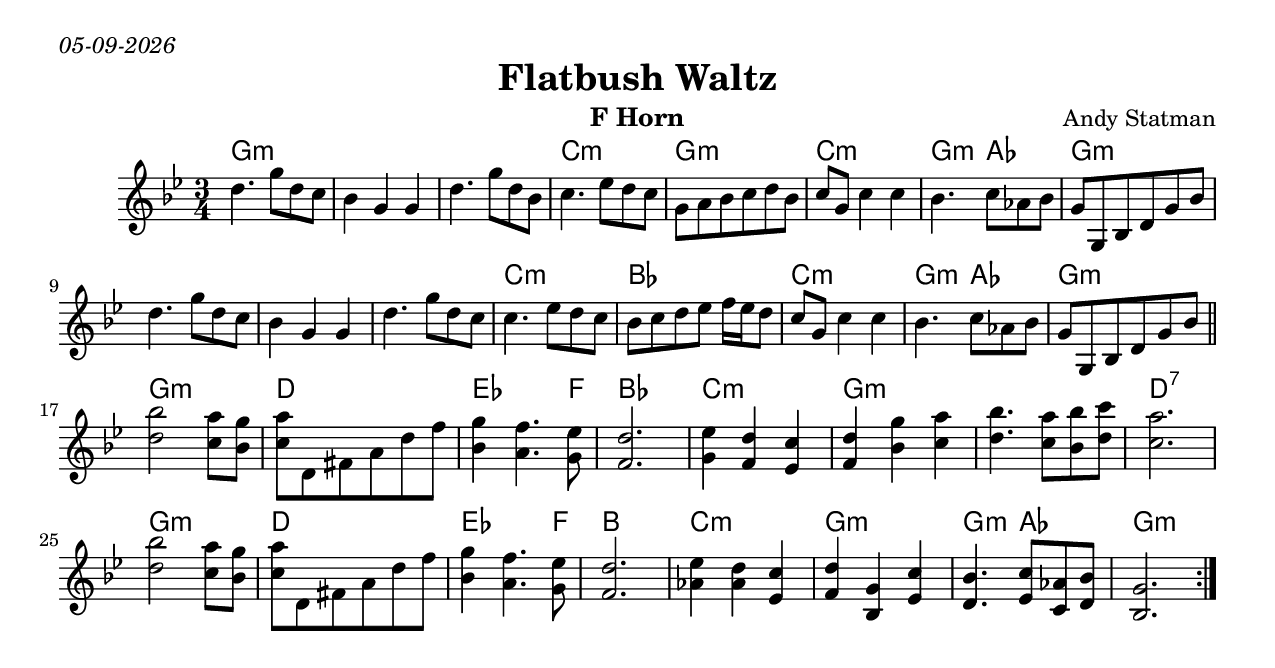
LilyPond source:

\version "2.20.0"
\include "english.ly"
\pointAndClickOff
\paper{
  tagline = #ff
  print-all-headers = ##t
  #(set-paper-size "letter")
}
date = #(strftime "%d-%m-%Y" (localtime (current-time)))

\markup{ \italic{ \date }  }

%\markup{ Got something to say? }

global = {
  \clef treble
  \key g \minor
  \time 3/4
  \set Score.markFormatter = #format-mark-box-alphabet
}

%#################################### Melody ########################
%melody =  \transpose c d \relative c' {  %transpose for clarinet
melody = \relative c'' {
  \global
  %\partial 16*3 a16 d f   %lead in notes

  \repeat volta 2{
   %\mark \default
   d4. g8 d c
   bf4 g g
   d'4. g8 d bf
   c4. ef8 d c

   g8 a bf c d bf
   c8 g c4 c
   %d4. g8 d c
   bf4. c8 af bf
   g8 g, bf d g bf

   d4. g8 d c
   bf4 g g
   d'4. g8 d c
   c4. ef8 d c

   bf8 c d ef f16 ef d8|
   c8 g c4 c
   bf4. c8 af bf
   g8 g, bf d g bf \bar"||"
   \break
   %   B part
   <<d2 bf'>><< a8  c,>> <<bf g'>>
   <<a8 c,>> d,fs a d f
   <<bf,4 g'>> <<a,4. f'>> <<g,8 ef'>>
   <<d2. f,>>
   % higher note 2nd
   <<ef'4 g,>><<f d'>> <<ef, c' >>
   <<f,4 d'>> <<bf g'>> <<c, a'>>
   <<{d,4. c8 bf d
      c2.
      d2 c8 bf
     }
     {bf'4. a8 bf c
      a2.
      bf2 a8 g
   }>>

   <<c,8 a'>> d,, fs a d f %maybe f #

   <<{bf,4  a4. g8
      f2.
      af4 af ef
      f4 bf, ef
      d4. ef8 c d
      bf2.
     }
     {g''4 f4. ef8
     d2.
     ef4 d c
     d4 g, c
     bf4.c8 af bf
     g2.
   }>>


  }




}
%################################# Lyrics #####################
%\addlyrics{ \set stanza = #"1. " }
%################################# Chords #######################
harmonies = \chordmode {
  g2.*3:m
  c2.:m
  g2.:m
  c2.:m
  g4.:m af4.
  g2.*4:m
  c2.:m
  bf2.
  c2.:m
  g4.:m af4.
  g2.:m
  % high part
  g2.:m
  d2.
  ef8*5 f8
  bf2.
  c2.:m
  g2.*2:m
  d2.:7
  g2.:m
  d2.
  ef8*5 f8
  b2.
  c2.:m
  g4*3:m
  g4.:m af4.:
  g2.:m
}

\score {
  <<
    \new ChordNames {
      \set chordChanges = ##f
      \harmonies
    }
    \new Staff   \melody
  >>
  \header{
    title= "Flatbush Waltz"
    subtitle=""
    composer= "Andy Statman"
    instrument = "F Horn"
    arranger= ""
  }
  \layout{indent = 1.0\cm}
  \midi {
    \tempo 4 = 120

    % \midi { }
  }
}
%{
% more verses:
\markup{}
\markup {
  \fill-line {
    \hspace #0.1 % distance from left margin
    \column {
      \line { "1."
	\column {
	  ""
	}
      }
      \hspace #0.2 % vertical distance between verses
      \line { "2."
	\column {
	 ""
	}
      }
    }
    \hspace #0.1  % horiz. distance between columns
    \column {
      \line { "3."
	\column {
	  ""
	}
      }
      \hspace #0.2 % distance between verses
      \line { "4."
	\column {
	 ""
	}
      }
    }
    \hspace #0.1 % distance to right margin
  }
}

%}


%{
convert-ly (GNU LilyPond) 2.20.0  convert-ly: Processing `'...
Applying conversion: 2.19.2, 2.19.7, 2.19.11, 2.19.16, 2.19.22,
2.19.24, 2.19.28, 2.19.29, 2.19.32, 2.19.40, 2.19.46, 2.19.49,
2.19.80, 2.20.0
%}
